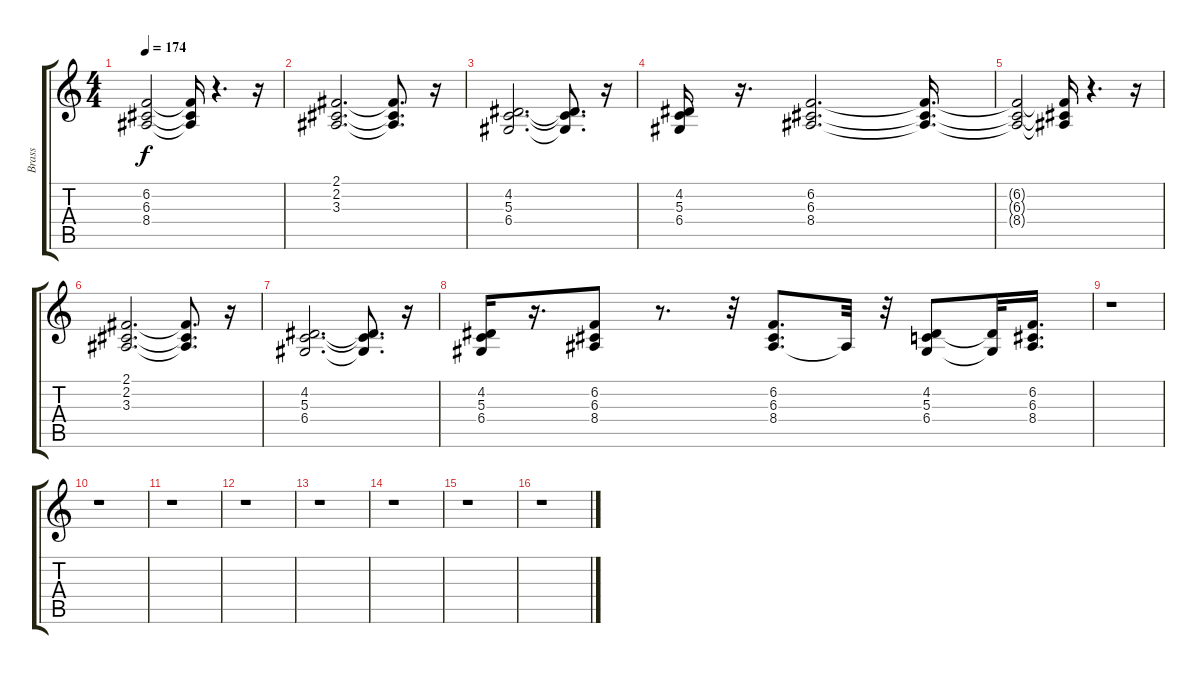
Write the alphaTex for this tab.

\track ("Brass" "Brass") {instrument synthbrass1}
\staff {score tabs}
\tuning (E4 B3 G3 D3 A2 E2) {hide}
\ts (4 4)
\tempo 174
\clef g2
\ks c
(6.2{t} 6.3{t} 8.4{t}).2{dy f} (6.2{t} 6.3{t} 8.4{t}).16 r.4{d} r.16 |
(2.1 2.2 3.3).2{d} (2.1{t} 2.2{t} 3.3{t}).8{d} r.16 |
(4.2 5.3 6.4).2{d} (4.2{t} 5.3{t} 6.4{t}).8{d} r.16 |
(4.2 5.3 6.4).16 r.16{d} (6.2 6.3 8.4).2{d} (6.2{t} 6.3{t} 8.4{t}).16{d} |
(6.2{t} 6.3{t} 8.4{t}).2 (6.2{t} 6.3{t} 8.4{t}).16 r.4{d} r.16 |
(2.1 2.2 3.3).2{d} (2.1{t} 2.2{t} 3.3{t}).8{d} r.16 |
(4.2 5.3 6.4).2{d} (4.2{t} 5.3{t} 6.4{t}).8{d} r.16 |
(4.2 5.3 6.4).16 r.16{d} (6.2 6.3 8.4).8 r.8{d} r.32 (6.2 6.3 8.4).8{d} 8.4{t}.32 r.32 (4.2 5.3 6.4).8 (4.2{t} 6.4{t}).32 (6.2 6.3 8.4).16{d} |
r.1 |
r.1 |
r.1 |
r.1 |
r.1 |
r.1 |
r.1 |
r.1
